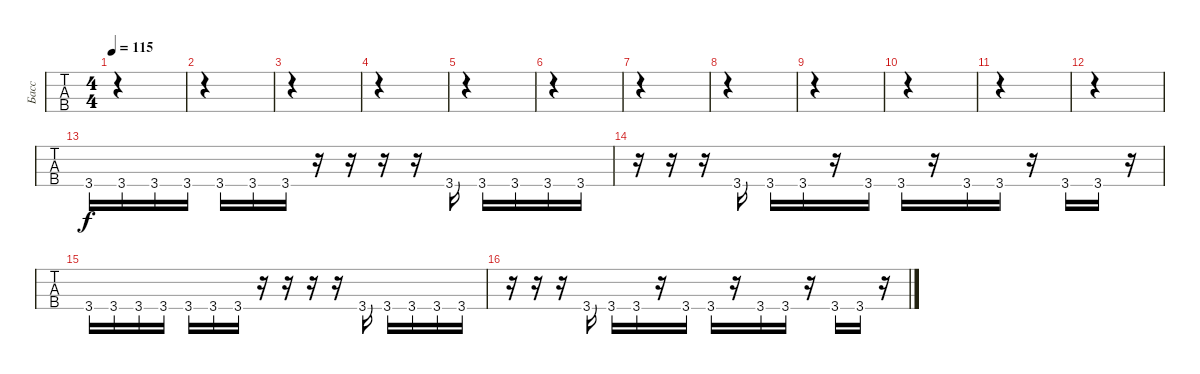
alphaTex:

\track ("Басс" "Басс") {instrument slapbass1}
\staff {tabs}
\tuning (Gb2 Db2 Ab1 Db1) {hide}
\ts (4 4)
\tempo 115
\clef f4
\ks c
|
|
|
|
|
|
|
|
|
|
|
|
3.4.16 3.4.16 3.4.16 3.4.16 3.4.16 3.4.16 3.4.16 r.16 r.16 r.16 r.16 3.4.16 3.4.16 3.4.16 3.4.16 3.4.16 |
r.16 r.16 r.16 3.4.16 3.4.16 3.4.16 r.16 3.4.16 3.4.16 r.16 3.4.16 3.4.16 r.16 3.4.16 3.4.16 r.16 |
3.4.16 3.4.16 3.4.16 3.4.16 3.4.16 3.4.16 3.4.16 r.16 r.16 r.16 r.16 3.4.16 3.4.16 3.4.16 3.4.16 3.4.16 |
r.16 r.16 r.16 3.4.16 3.4.16 3.4.16 r.16 3.4.16 3.4.16 r.16 3.4.16 3.4.16 r.16 3.4.16 3.4.16 r.16
